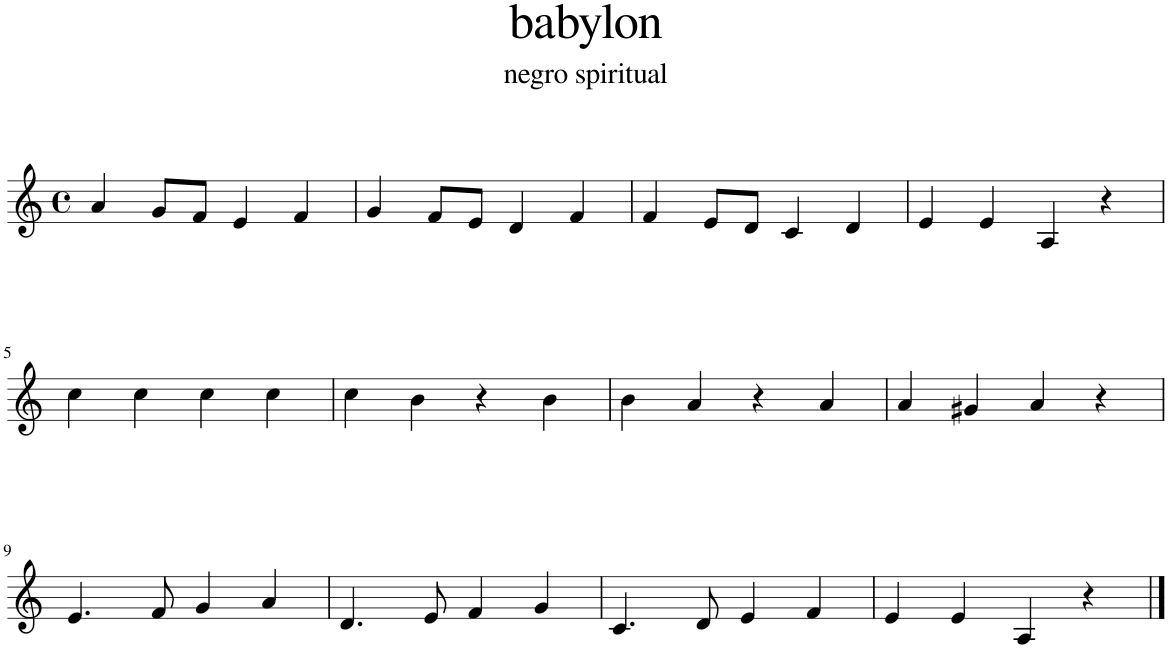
**kern
*part1
*staff1
*I"Soprano
*I'S.
*clefG2
*k[]
*M4/4
*met(c)
=1
4a/
8g/L
8f/J
4e/
4f/
=2
4g/
8f/L
8e/J
4d/
4f/
=3
4f/
8e/L
8d/J
4c/
4d/
=4
4e/
4e/
4A/
4r
!!LO:LB:g=z
=5
4cc\
4cc\
4cc\
4cc\
=6
4cc\
4b\
4r
4b\
=7
4b\
4a/
4r
4a/
=8
4a/
4g#X/
4a/
4r
!!LO:LB:g=z
=9
4.e/
8f/
4g/
4a/
=10
4.d/
8e/
4f/
4g/
=11
4.c/
8d/
4e/
4f/
=12
4e/
4e/
4A/
4r
==
*-
